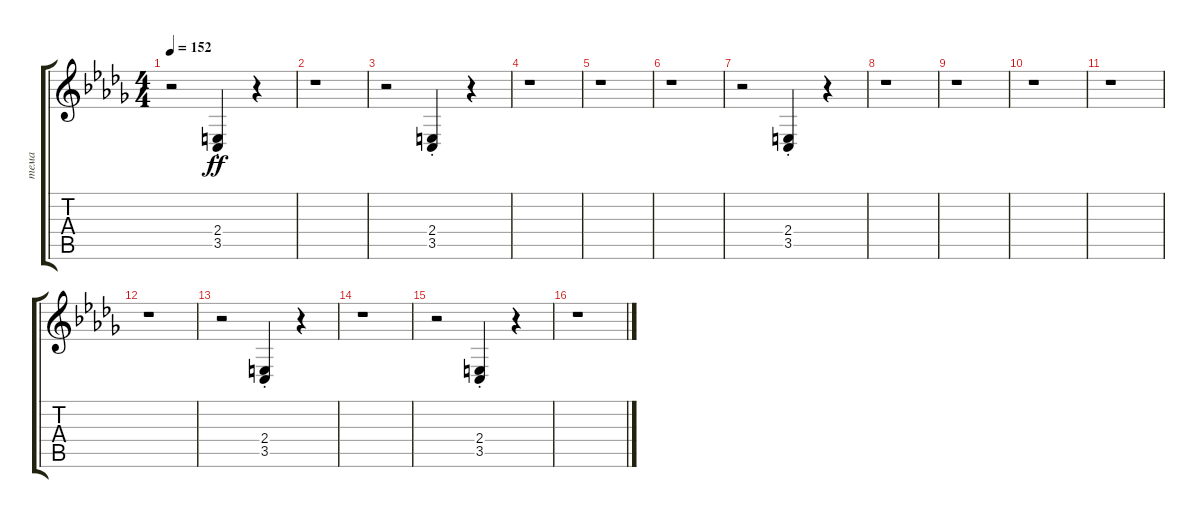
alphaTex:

\track ("тема" "тема") {instrument accordion}
\staff {score tabs}
\tuning (E4 B3 G3 D3 A2 E2) {hide}
\ts (4 4)
\tempo 152
\clef g2
\ks bbminor
r.2{dy ff} (2.4{st} 3.5{st}).4 r.4 |
r.1 |
r.2 (2.4{st} 3.5{st}).4 r.4 |
r.1 |
r.1 |
r.1 |
r.2 (2.4{st} 3.5{st}).4 r.4 |
r.1 |
r.1 |
r.1 |
r.1 |
r.1 |
r.2 (2.4{st} 3.5{st}).4 r.4 |
r.1 |
r.2 (2.4{st} 3.5{st}).4 r.4 |
r.1
